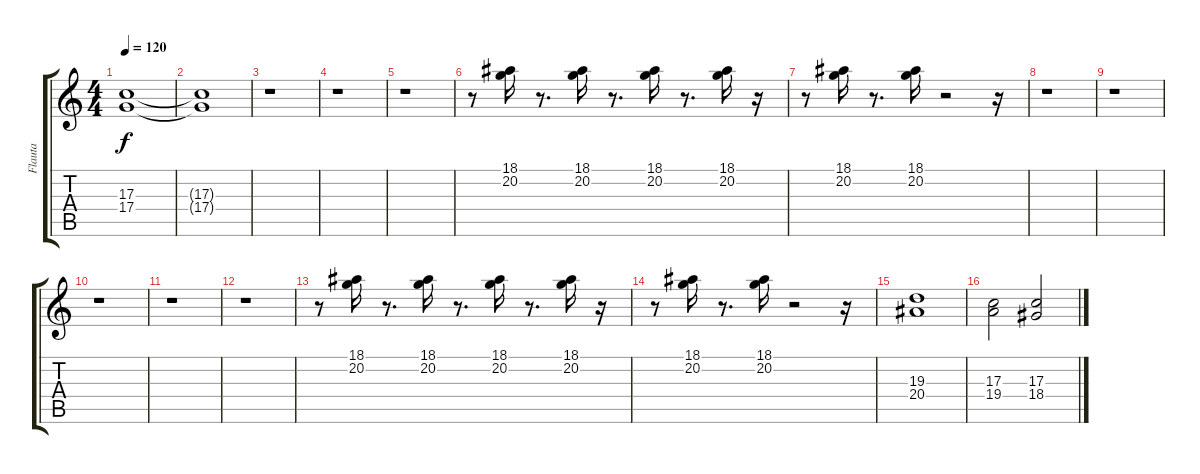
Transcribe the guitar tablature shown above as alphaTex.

\track ("Flauta" "Flauta") {instrument piccolo}
\staff {score tabs}
\tuning (E4 B3 G3 D3 A2 E2) {hide}
\ts (4 4)
\tempo 120
\clef g2
\ks c
(17.3 17.4).1{dy f} |
(17.3{t} 17.4{t}).1 |
r.1 |
r.1 |
r.1 |
r.8 (18.1 20.2).16 r.8{d} (18.1 20.2).16 r.8{d} (18.1 20.2).16 r.8{d} (18.1 20.2).16 r.16 |
r.8 (18.1 20.2).16 r.8{d} (18.1 20.2).16 r.2 r.16 |
r.1 |
r.1 |
r.1 |
r.1 |
r.1 |
r.8 (18.1 20.2).16 r.8{d} (18.1 20.2).16 r.8{d} (18.1 20.2).16 r.8{d} (18.1 20.2).16 r.16 |
r.8 (18.1 20.2).16 r.8{d} (18.1 20.2).16 r.2 r.16 |
(19.3 20.4).1 |
(17.3 19.4).2 (17.3 18.4).2
